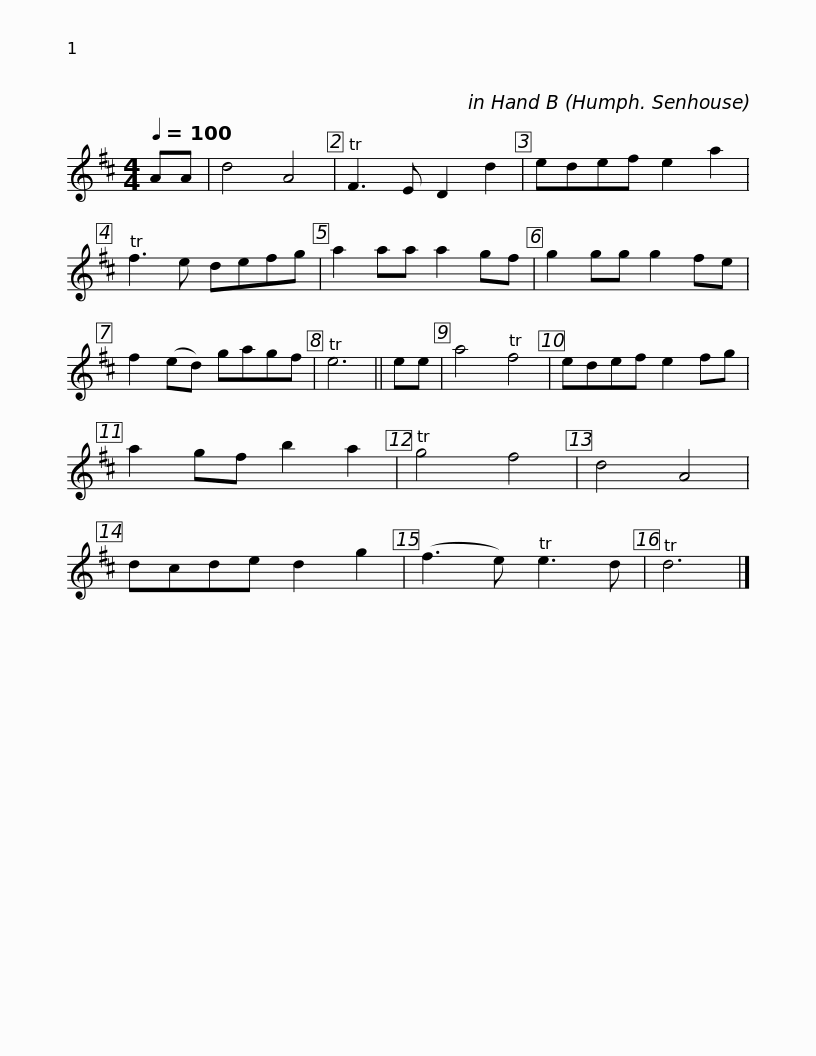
X:1
L:1/8
Q:1/4=100
M:4/4
I:linebreak $
K:D
V:1 treble
V:1
 AA | d4 A4 | F3 E D2 d2 | edef e2 a2 | f3 e defg | %5
 a2 aa a2 gf | g2 gg g2 fe | f2 (ed) gagf |$ e6 || ee | %10
 a4 f4 | edef e2 fg | a2 gf b2 a2 | g4 f4 | d4 A4 | %15
 dcde d2 g2 | (f3 e) e3 d | d6 |] %18
